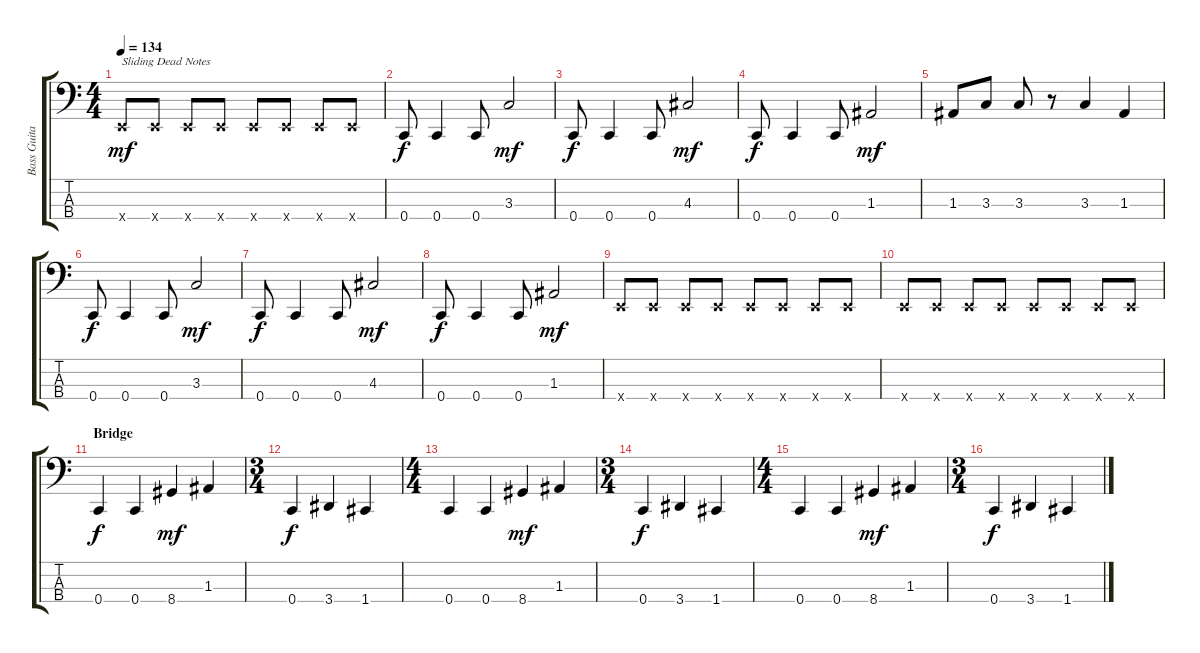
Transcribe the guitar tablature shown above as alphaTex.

\track ("Bass Guitar" "Bass Guita") {instrument electricguitarclean}
\staff {score tabs}
\tuning (G2 D2 A1 C1) {hide}
\ts (4 4)
\tempo 134
\clef f4
\ks c
4.4{x}.8{txt "Sliding Dead Notes" dy mf} 4.4{x}.8 4.4{x}.8 4.4{x}.8 4.4{x}.8 4.4{x}.8 4.4{x}.8 4.4{x}.8 |
0.4.8{dy f} 0.4.4 0.4.8 3.3.2{dy mf} |
0.4.8{dy f} 0.4.4 0.4.8 4.3.2{dy mf} |
0.4.8{dy f} 0.4.4 0.4.8 1.3.2{dy mf} |
1.3.8 3.3.8 3.3.8 r.8 3.3.4 1.3.4 |
0.4.8{dy f} 0.4.4 0.4.8 3.3.2{dy mf} |
0.4.8{dy f} 0.4.4 0.4.8 4.3.2{dy mf} |
0.4.8{dy f} 0.4.4 0.4.8 1.3.2{dy mf} |
4.4{x}.8 4.4{x}.8 4.4{x}.8 4.4{x}.8 4.4{x}.8 4.4{x}.8 4.4{x}.8 4.4{x}.8 |
4.4{x}.8 4.4{x}.8 4.4{x}.8 4.4{x}.8 4.4{x}.8 4.4{x}.8 4.4{x}.8 4.4{x}.8 |
\section ("" "Bridge")
0.4.4{dy f} 0.4.4 8.4.4{dy mf} 1.3.4 |
\ts (3 4)
0.4.4{dy f} 3.4.4 1.4.4 |
\ts (4 4)
0.4.4 0.4.4 8.4.4{dy mf} 1.3.4 |
\ts (3 4)
0.4.4{dy f} 3.4.4 1.4.4 |
\ts (4 4)
0.4.4 0.4.4 8.4.4{dy mf} 1.3.4 |
\ts (3 4)
0.4.4{dy f} 3.4.4 1.4.4
